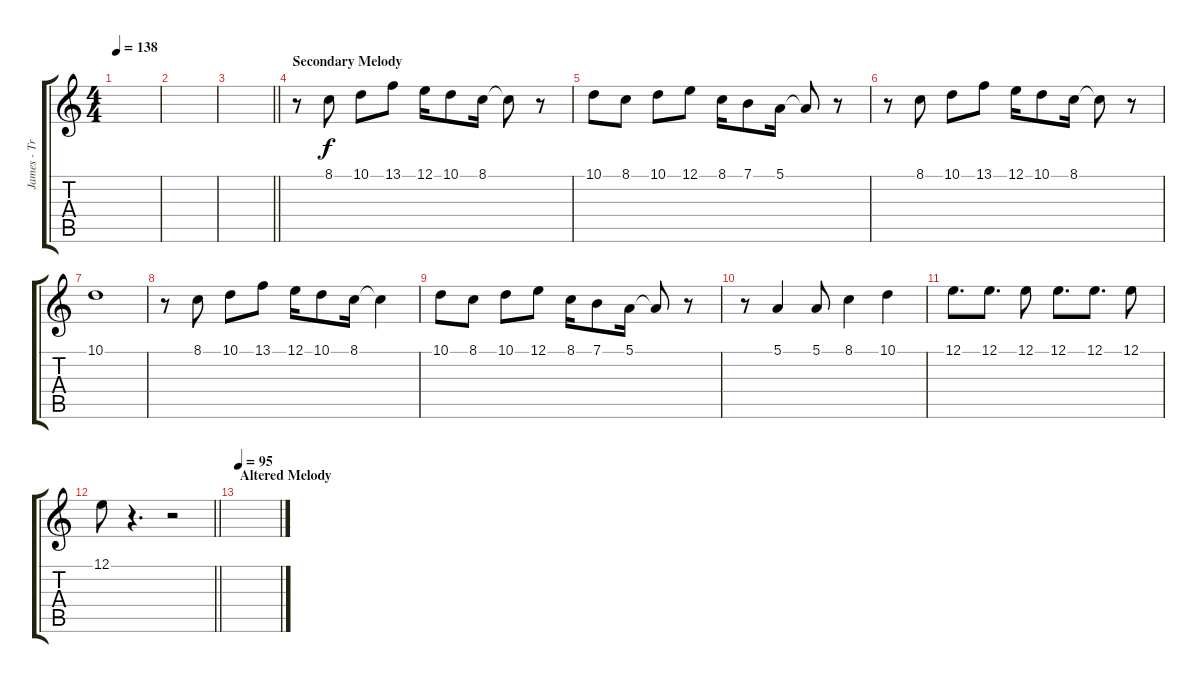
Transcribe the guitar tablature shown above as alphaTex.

\track ("James - Trumpet" "James - Tr") {instrument trumpet}
\staff {score tabs}
\tuning (E4 B3 G3 D3 A2 E2) {hide}
\ts (4 4)
\tempo 138
\clef g2
\ks c
|
|
\barLineRight lightlight
|
\section ("" "Secondary Melody")
r.8 8.1.8 10.1.8 13.1.8 12.1.16 10.1.8 8.1.16 8.1{t}.8 r.8 |
10.1.8 8.1.8 10.1.8 12.1.8 8.1.16 7.1.8 5.1.16 5.1{t}.8 r.8 |
r.8 8.1.8 10.1.8 13.1.8 12.1.16 10.1.8 8.1.16 8.1{t}.8 r.8 |
10.1.1 |
r.8 8.1.8 10.1.8 13.1.8 12.1.16 10.1.8 8.1.16 8.1{t}.4 |
10.1.8 8.1.8 10.1.8 12.1.8 8.1.16 7.1.8 5.1.16 5.1{t}.8 r.8 |
r.8 5.1.4 5.1.8 8.1.4 10.1.4 |
12.1.8{d} 12.1.8{d} 12.1.8 12.1.8{d} 12.1.8{d} 12.1.8 |
\barLineRight lightlight
12.1.8 r.4{d} r.2 |
\section ("" "Altered Melody")
\tempo 95
